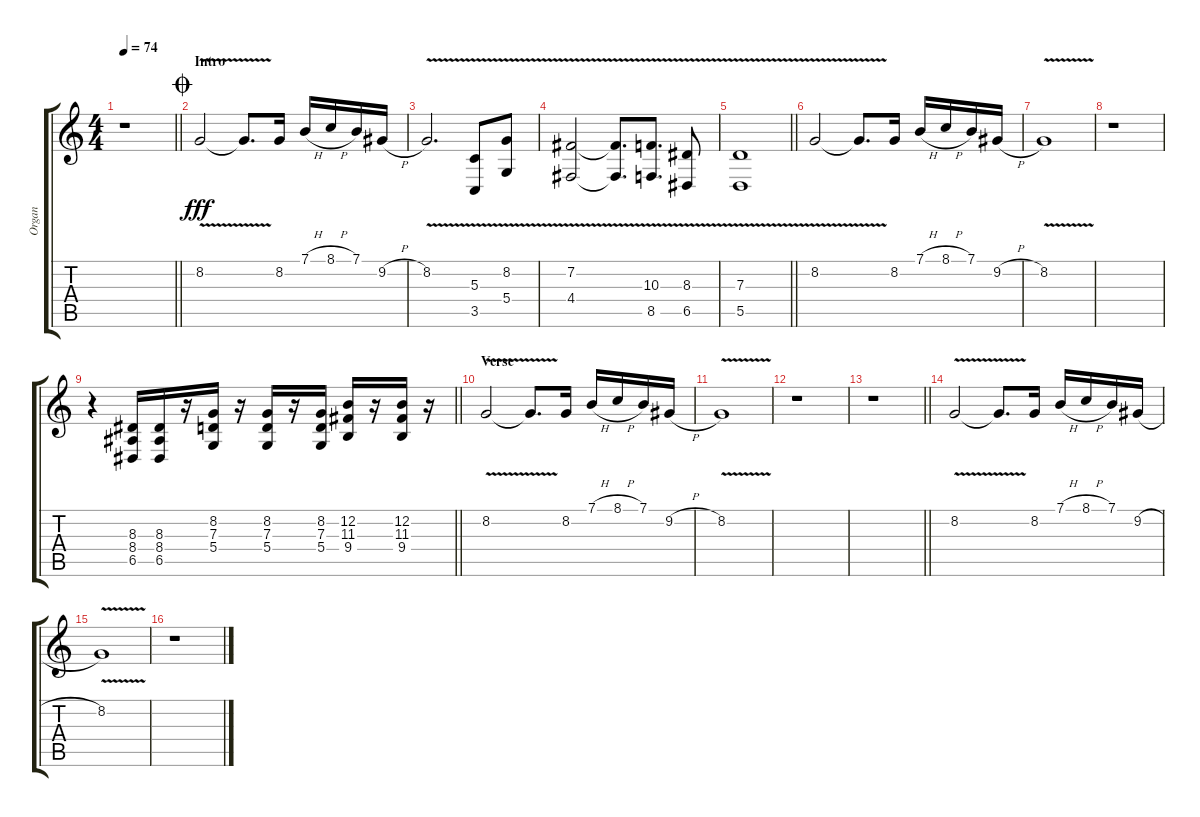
\track ("Organ" "Organ") {instrument flute}
\staff {score tabs}
\tuning (E4 B3 G3 D3 A2 E2) {hide}
\ts (4 4)
\tempo 74
\clef g2
\barLineRight lightlight
\ks c
r.1{dy fff} |
\section ("" "Intro")
\jump coda
8.2{v}.2 8.2{t}.8{d} 8.2.16 7.1{h}.16 8.1{h}.16 7.1.16 9.2{h}.16 |
8.2{v}.2{d} (5.3 3.5{v}).8 (8.2 5.4{v}).8 |
(7.2 4.4{v}).2 (7.2{t} 4.4{t}).8{d} (10.3 8.5{v}).8{d} (8.3 6.5{v}).8 |
\barLineRight lightlight
(7.3 5.5{v}).1 |
8.2{v}.2 8.2{t}.8{d} 8.2.16 7.1{h}.16 8.1{h}.16 7.1.16 9.2{h}.16 |
8.2{v}.1 |
r.1 |
\barLineRight lightlight
r.4 (8.3 8.4 6.5).16 (8.3 8.4 6.5).16 r.16 (8.2 7.3 5.4).16 r.16 (8.2 7.3 5.4).16 r.16 (8.2 7.3 5.4).16 (12.2 11.3 9.4).16 r.16 (12.2 11.3 9.4).16 r.16 |
\section ("" "Verse")
8.2{v}.2 8.2{t}.8{d} 8.2.16 7.1{h}.16 8.1{h}.16 7.1.16 9.2{h}.16 |
8.2{v}.1 |
r.1 |
\barLineRight lightlight
r.1 |
8.2{v}.2 8.2{t}.8{d} 8.2.16 7.1{h}.16 8.1{h}.16 7.1.16 9.2{h}.16 |
8.2{v}.1 |
r.1
